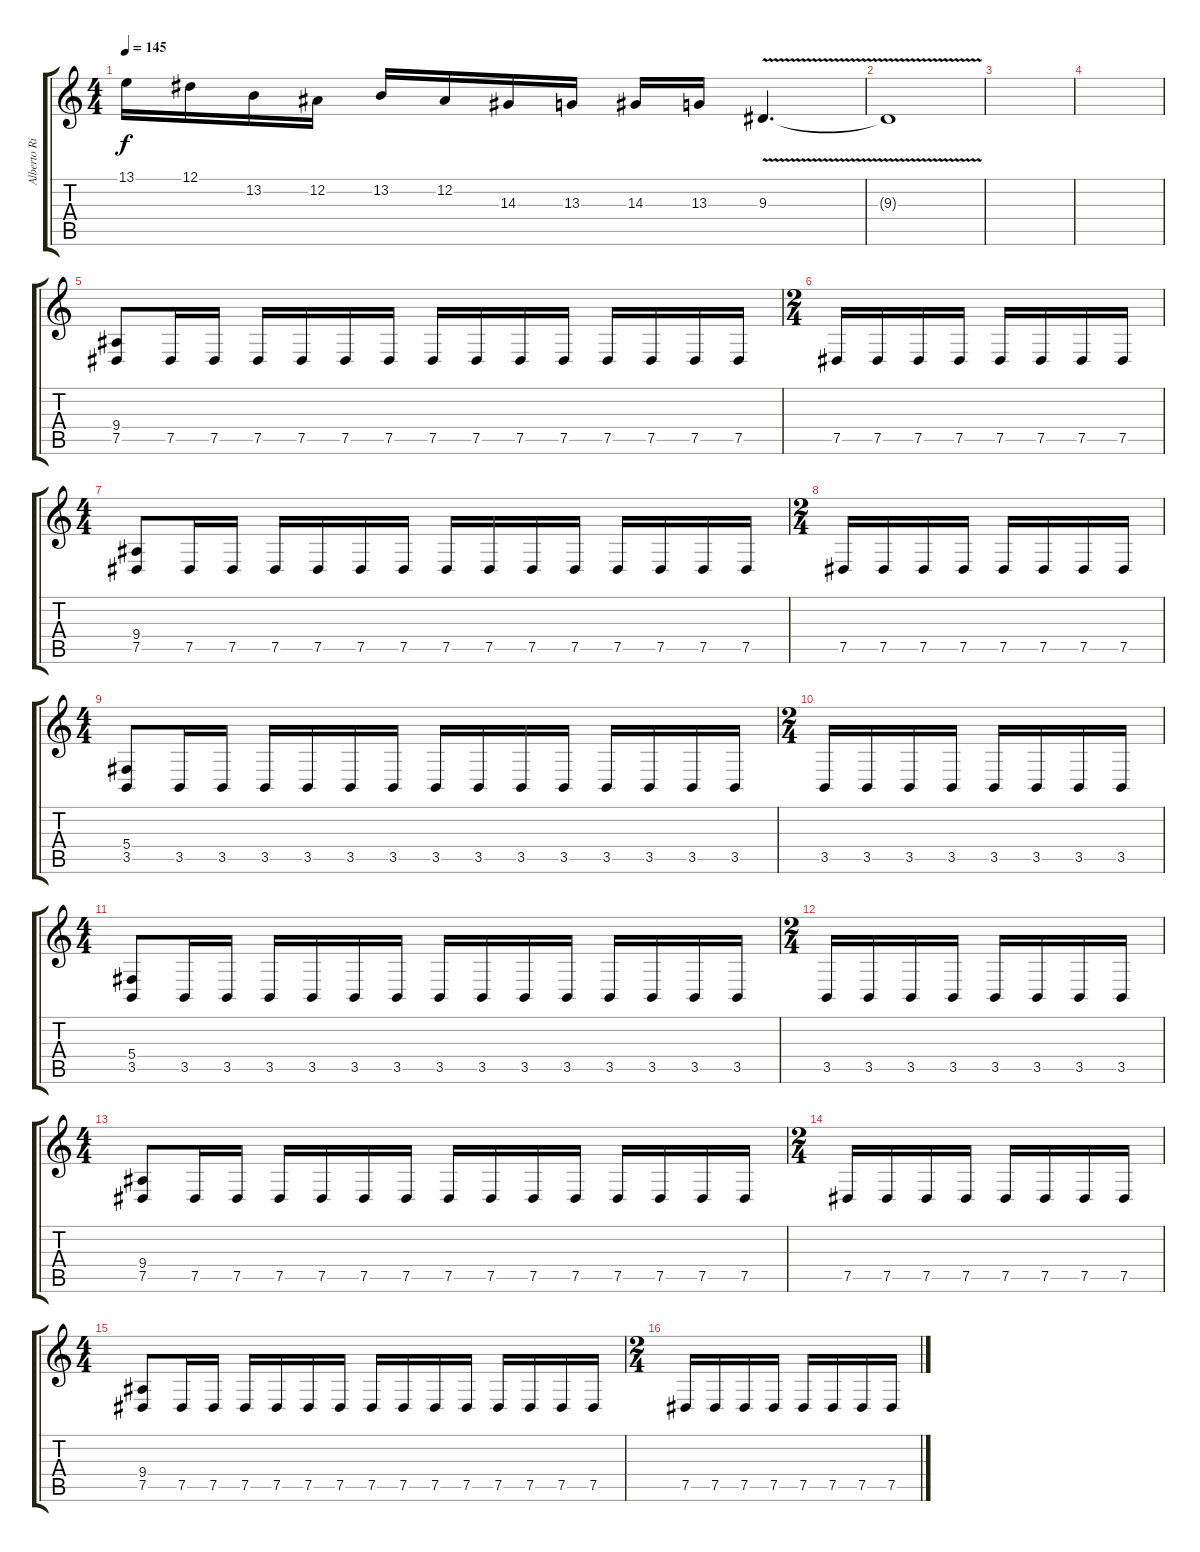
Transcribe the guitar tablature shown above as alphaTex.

\track ("Alberto Rionda (I)" "Alberto Ri") {instrument pizzicatostrings}
\staff {score tabs}
\tuning (Eb4 Bb3 Gb3 Db3 Ab2 Eb2) {hide}
\ts (4 4)
\tempo 145
\clef g2
\ks c
13.1.16{dy f} 12.1.16 13.2.16 12.2.16 13.2.16 12.2.16 14.3.16 13.3.16 14.3.16 13.3.16 9.3{v}.4{d} |
9.3{t}.1 |
|
|
(9.4 7.5).8 7.5.16 7.5.16 7.5.16 7.5.16 7.5.16 7.5.16 7.5.16 7.5.16 7.5.16 7.5.16 7.5.16 7.5.16 7.5.16 7.5.16 |
\ts (2 4)
7.5.16 7.5.16 7.5.16 7.5.16 7.5.16 7.5.16 7.5.16 7.5.16 |
\ts (4 4)
(9.4 7.5).8 7.5.16 7.5.16 7.5.16 7.5.16 7.5.16 7.5.16 7.5.16 7.5.16 7.5.16 7.5.16 7.5.16 7.5.16 7.5.16 7.5.16 |
\ts (2 4)
7.5.16 7.5.16 7.5.16 7.5.16 7.5.16 7.5.16 7.5.16 7.5.16 |
\ts (4 4)
(5.4 3.5).8 3.5.16 3.5.16 3.5.16 3.5.16 3.5.16 3.5.16 3.5.16 3.5.16 3.5.16 3.5.16 3.5.16 3.5.16 3.5.16 3.5.16 |
\ts (2 4)
3.5.16 3.5.16 3.5.16 3.5.16 3.5.16 3.5.16 3.5.16 3.5.16 |
\ts (4 4)
(5.4 3.5).8 3.5.16 3.5.16 3.5.16 3.5.16 3.5.16 3.5.16 3.5.16 3.5.16 3.5.16 3.5.16 3.5.16 3.5.16 3.5.16 3.5.16 |
\ts (2 4)
3.5.16 3.5.16 3.5.16 3.5.16 3.5.16 3.5.16 3.5.16 3.5.16 |
\ts (4 4)
(9.4 7.5).8 7.5.16 7.5.16 7.5.16 7.5.16 7.5.16 7.5.16 7.5.16 7.5.16 7.5.16 7.5.16 7.5.16 7.5.16 7.5.16 7.5.16 |
\ts (2 4)
7.5.16 7.5.16 7.5.16 7.5.16 7.5.16 7.5.16 7.5.16 7.5.16 |
\ts (4 4)
(9.4 7.5).8 7.5.16 7.5.16 7.5.16 7.5.16 7.5.16 7.5.16 7.5.16 7.5.16 7.5.16 7.5.16 7.5.16 7.5.16 7.5.16 7.5.16 |
\ts (2 4)
7.5.16 7.5.16 7.5.16 7.5.16 7.5.16 7.5.16 7.5.16 7.5.16
